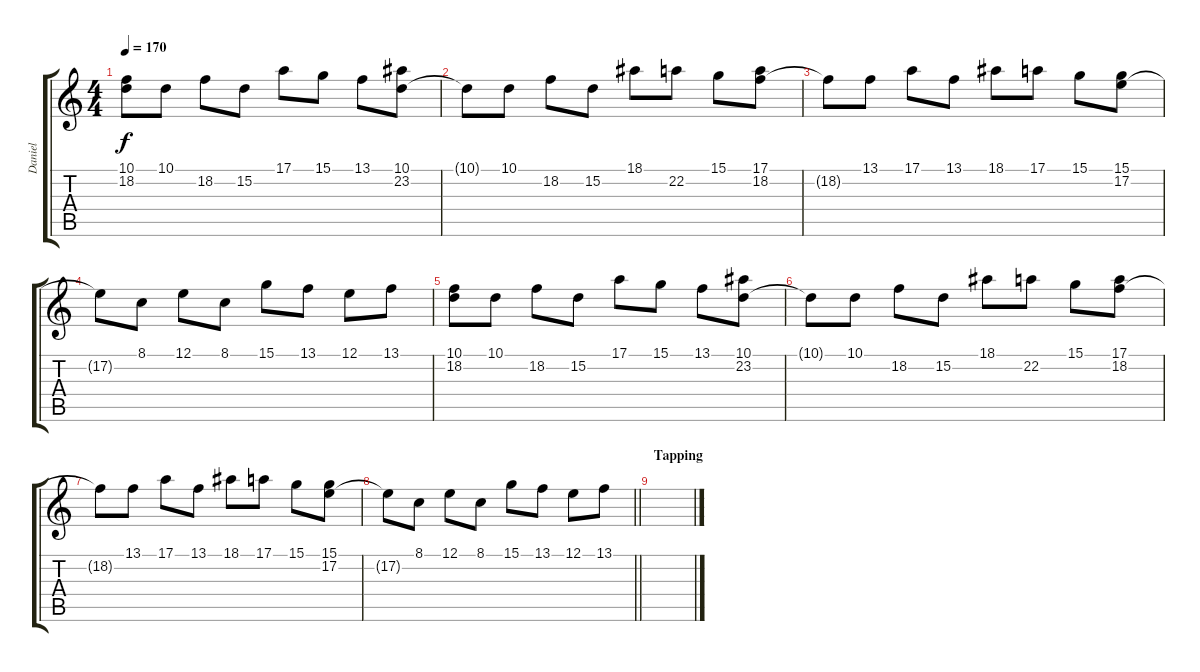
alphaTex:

\track ("Daniel" "Daniel") {instrument stringensemble1}
\staff {score tabs}
\tuning (E4 B3 G3 D3 A2 E2) {hide}
\ts (4 4)
\tempo 170
\clef g2
\ks c
(10.1 18.2).8{dy f} 10.1.8 18.2.8 15.2.8 17.1.8 15.1.8 13.1.8 (10.1 23.2).8 |
10.1{t}.8 10.1.8 18.2.8 15.2.8 18.1.8 22.2.8 15.1.8 (17.1 18.2).8 |
18.2{t}.8 13.1.8 17.1.8 13.1.8 18.1.8 17.1.8 15.1.8 (15.1 17.2).8 |
17.2{t}.8 8.1.8 12.1.8 8.1.8 15.1.8 13.1.8 12.1.8 13.1.8 |
(10.1 18.2).8 10.1.8 18.2.8 15.2.8 17.1.8 15.1.8 13.1.8 (10.1 23.2).8 |
10.1{t}.8 10.1.8 18.2.8 15.2.8 18.1.8 22.2.8 15.1.8 (17.1 18.2).8 |
18.2{t}.8 13.1.8 17.1.8 13.1.8 18.1.8 17.1.8 15.1.8 (15.1 17.2).8 |
\barLineRight lightlight
17.2{t}.8 8.1.8 12.1.8 8.1.8 15.1.8 13.1.8 12.1.8 13.1.8 |
\section ("" "Tapping")
